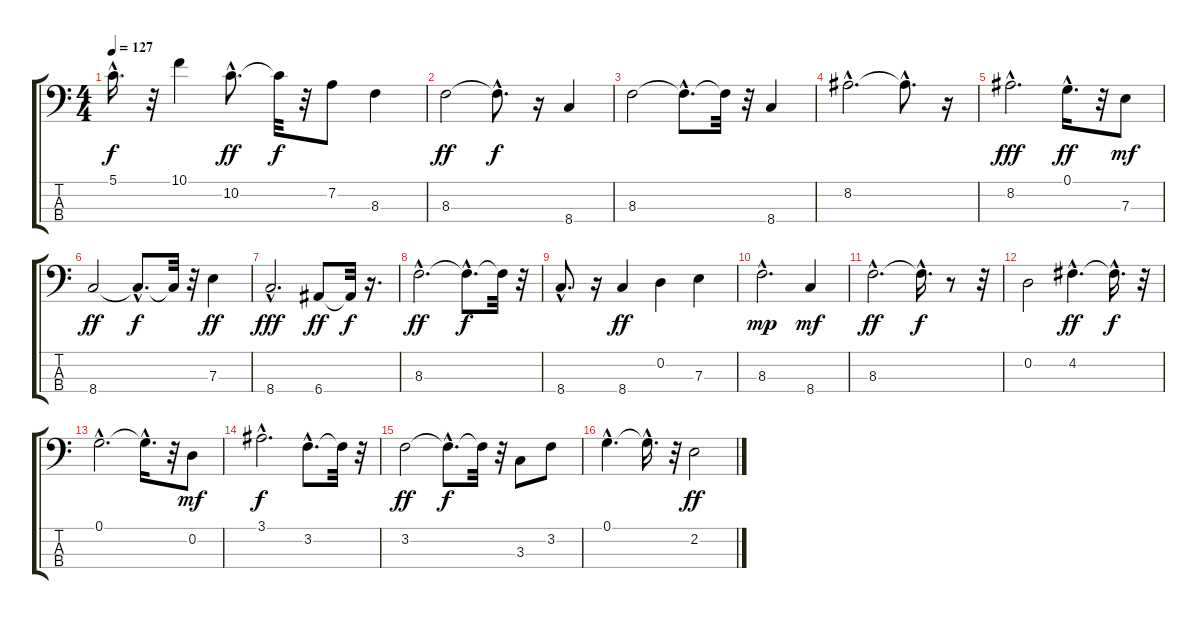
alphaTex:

\track "" {instrument electricbassfinger}
\staff {score tabs}
\tuning (G2 D2 A1 E1) {hide}
\ts (4 4)
\tempo 127
\clef f4
\ks c
5.1{hac t}.16{d dy f} r.32 10.1.4 10.2{hac}.8{d dy ff} 10.2{t}.32{dy f} r.32 7.2.8 8.3.4 |
8.3.2{dy ff} 8.3{hac t}.8{d dy f} r.16 8.4.4 |
8.3.2 8.3{hac t}.8{d} 8.3{t}.32 r.32 8.4.4 |
8.2{hac}.2{d} 8.2{hac t}.8{d} r.16 |
8.2{hac}.2{d dy fff} 0.1{hac}.16{d dy ff} r.32 7.3.8{dy mf} |
8.4.2{dy ff} 8.4{hac t}.8{d dy f} 8.4{t}.32 r.32 7.3.4{dy ff} |
8.4{hac}.2{d dy fff} 6.4.8{dy ff} 6.4{t}.32{dy f} r.16{d} |
8.3{hac}.2{d dy ff} 8.3{hac t}.8{d dy f} 8.3{t}.32 r.32 |
8.4{hac}.8{d} r.16 8.4.4{dy ff} 0.2.4 7.3.4 |
8.3{hac}.2{d dy mp} 8.4.4{dy mf} |
8.3{hac}.2{d dy ff} 8.3{hac t}.16{d dy f} r.8 r.32 |
0.2.2 4.2{hac}.4{d dy ff} 4.2{hac t}.16{d dy f} r.32 |
0.1{hac}.2{d} 0.1{hac t}.16{d} r.32 0.2.8{dy mf} |
3.1{hac}.2{d dy f} 3.2{hac}.8{d} 3.2{t}.32 r.32 |
3.2.2{dy ff} 3.2{hac t}.8{d dy f} 3.2{t}.32 r.32 3.3.8 3.2.8 |
0.1{hac}.4{d} 0.1{hac t}.16{d} r.32 2.2.2{dy ff}
